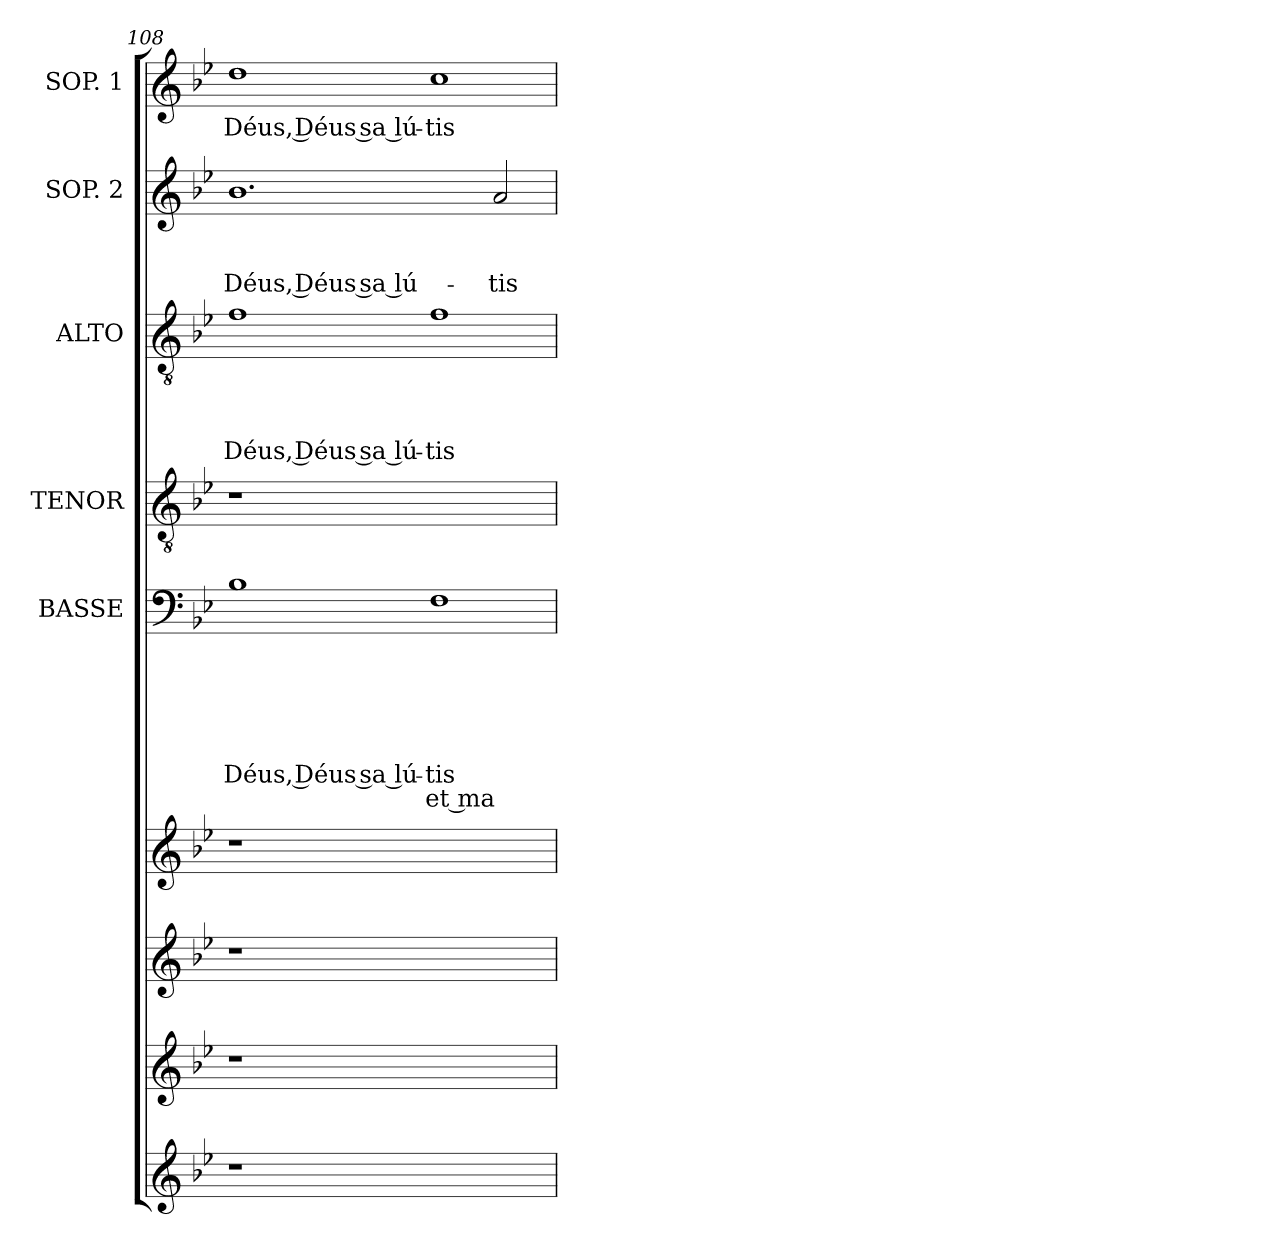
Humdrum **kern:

**kern	**kern	**kern	**kern	**kern	**text	**text	**text	**text	**text	**text	**text	**kern	**kern	**text	**text	**text	**text	**kern	**text	**text	**text	**kern	**text
*part9	*part8	*part7	*part6	*part5	*part5	*part5	*part5	*part5	*part5	*part5	*part5	*part4	*part3	*part3	*part3	*part3	*part3	*part2	*part2	*part2	*part2	*part1	*part1
*staff9	*staff8	*staff7	*staff6	*staff5	*staff5	*staff5	*staff5	*staff5	*staff5	*staff5	*staff5	*staff4	*staff3	*staff3	*staff3	*staff3	*staff3	*staff2	*staff2	*staff2	*staff2	*staff1	*staff1
*	*	*	*	*I"BASSE	*	*	*	*	*	*	*	*I"TENOR	*I"ALTO	*	*	*	*	*I"SOP. 2	*	*	*	*I"SOP. 1	*
*	*	*	*	*I'BAS.	*	*	*	*	*	*	*	*I'TEN.	*I'ALT.	*	*	*	*	*I'SOP. 2	*	*	*	*I'SOP. 1	*
*clefG2	*clefG2	*clefG2	*clefG2	*clefF4	*	*	*	*	*	*	*	*clefGv2	*clefGv2	*	*	*	*	*clefG2	*	*	*	*clefG2	*
*k[b-e-]	*k[b-e-]	*k[b-e-]	*k[b-e-]	*k[b-e-]	*	*	*	*	*	*	*	*k[b-e-]	*k[b-e-]	*	*	*	*	*k[b-e-]	*	*	*	*k[b-e-]	*
*B-:	*B-:	*B-:	*B-:	*B-:	*	*	*	*	*	*	*	*B-:	*B-:	*	*	*	*	*B-:	*	*	*	*B-:	*
=108	=108	=108	=108	=108	=108	=108	=108	=108	=108	=108	=108	=108	=108	=108	=108	=108	=108	=108	=108	=108	=108	=108	=108
!	!	!	!	!	!	!	!	!	!	!LO:LY:b:rj	!	!	!	!	!	!	!LO:LY:b:rj	!	!	!	!LO:LY:b:rj	!	!LO:LY:b:rj
1r	1r	1r	1r	1B-	.	.	.	.	.	Déus, Déus sa lú-	.	1r	1f	.	.	.	Déus, Déus sa lú-	1.b-	.	.	Déus, Déus sa lú-	1dd	Déus, Déus sa lú-
!	!	!	!	!	!	!	!	!	!	!LO:LY:b	!LO:LY:b	!	!	!	!	!	!LO:LY:b	!	!	!	!	!	!LO:LY:b
1ryy	1ryy	1ryy	1ryy	1F	.	.	.	.	.	-tis	et ma	1ryy	1f	.	.	.	-tis	.	.	.	.	1cc	-tis
!	!	!	!	!	!	!	!	!	!	!	!	!	!	!	!	!	!	!	!	!	!LO:LY:b	!	!
.	.	.	.	.	.	.	.	.	.	.	.	.	.	.	.	.	.	2a/	.	.	-tis	.	.
=	=	=	=	=	=	=	=	=	=	=	=	=	=	=	=	=	=	=	=	=	=	=	=
*-	*-	*-	*-	*-	*-	*-	*-	*-	*-	*-	*-	*-	*-	*-	*-	*-	*-	*-	*-	*-	*-	*-	*-
